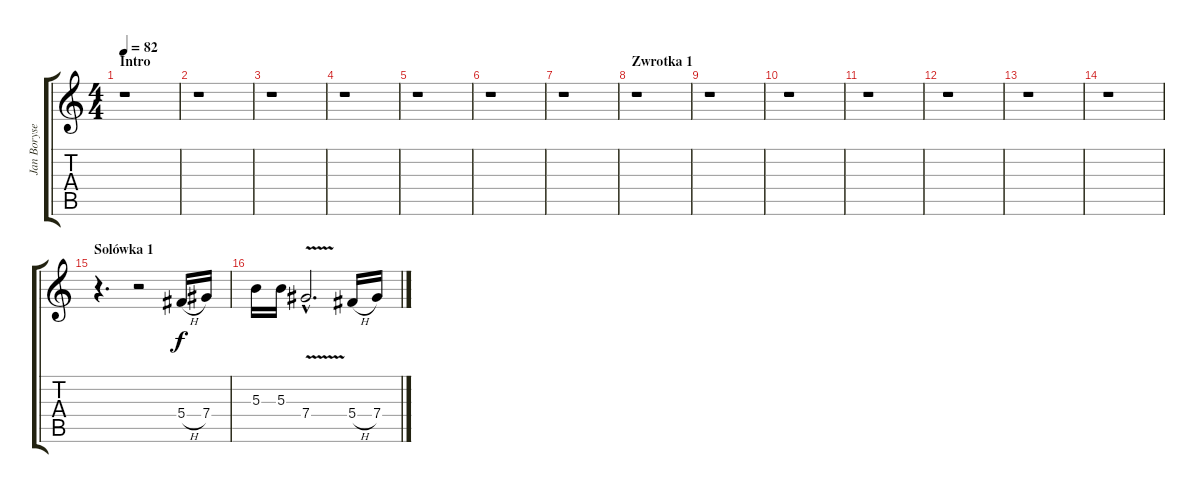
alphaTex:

\track ("Jan Borysewicz" "Jan Boryse") {instrument distortionguitar}
\staff {score tabs}
\tuning (Eb4 Bb3 Gb3 Db3 Ab2 Eb2) {hide}
\ts (4 4)
\section ("" "Intro")
\tempo 82
\clef g2
\ks c
r.1{dy f instrument distortionguitar} |
r.1 |
r.1 |
r.1 |
r.1 |
r.1 |
r.1 |
\section ("" "Zwrotka 1")
r.1 |
r.1 |
r.1 |
r.1 |
r.1 |
r.1 |
r.1 |
\section ("" "Solówka 1")
r.4{d} r.2 5.4{h}.16 7.4.16 |
5.3.16 5.3.16 7.4{v hac}.2{d} 5.4{h}.16 7.4.16
